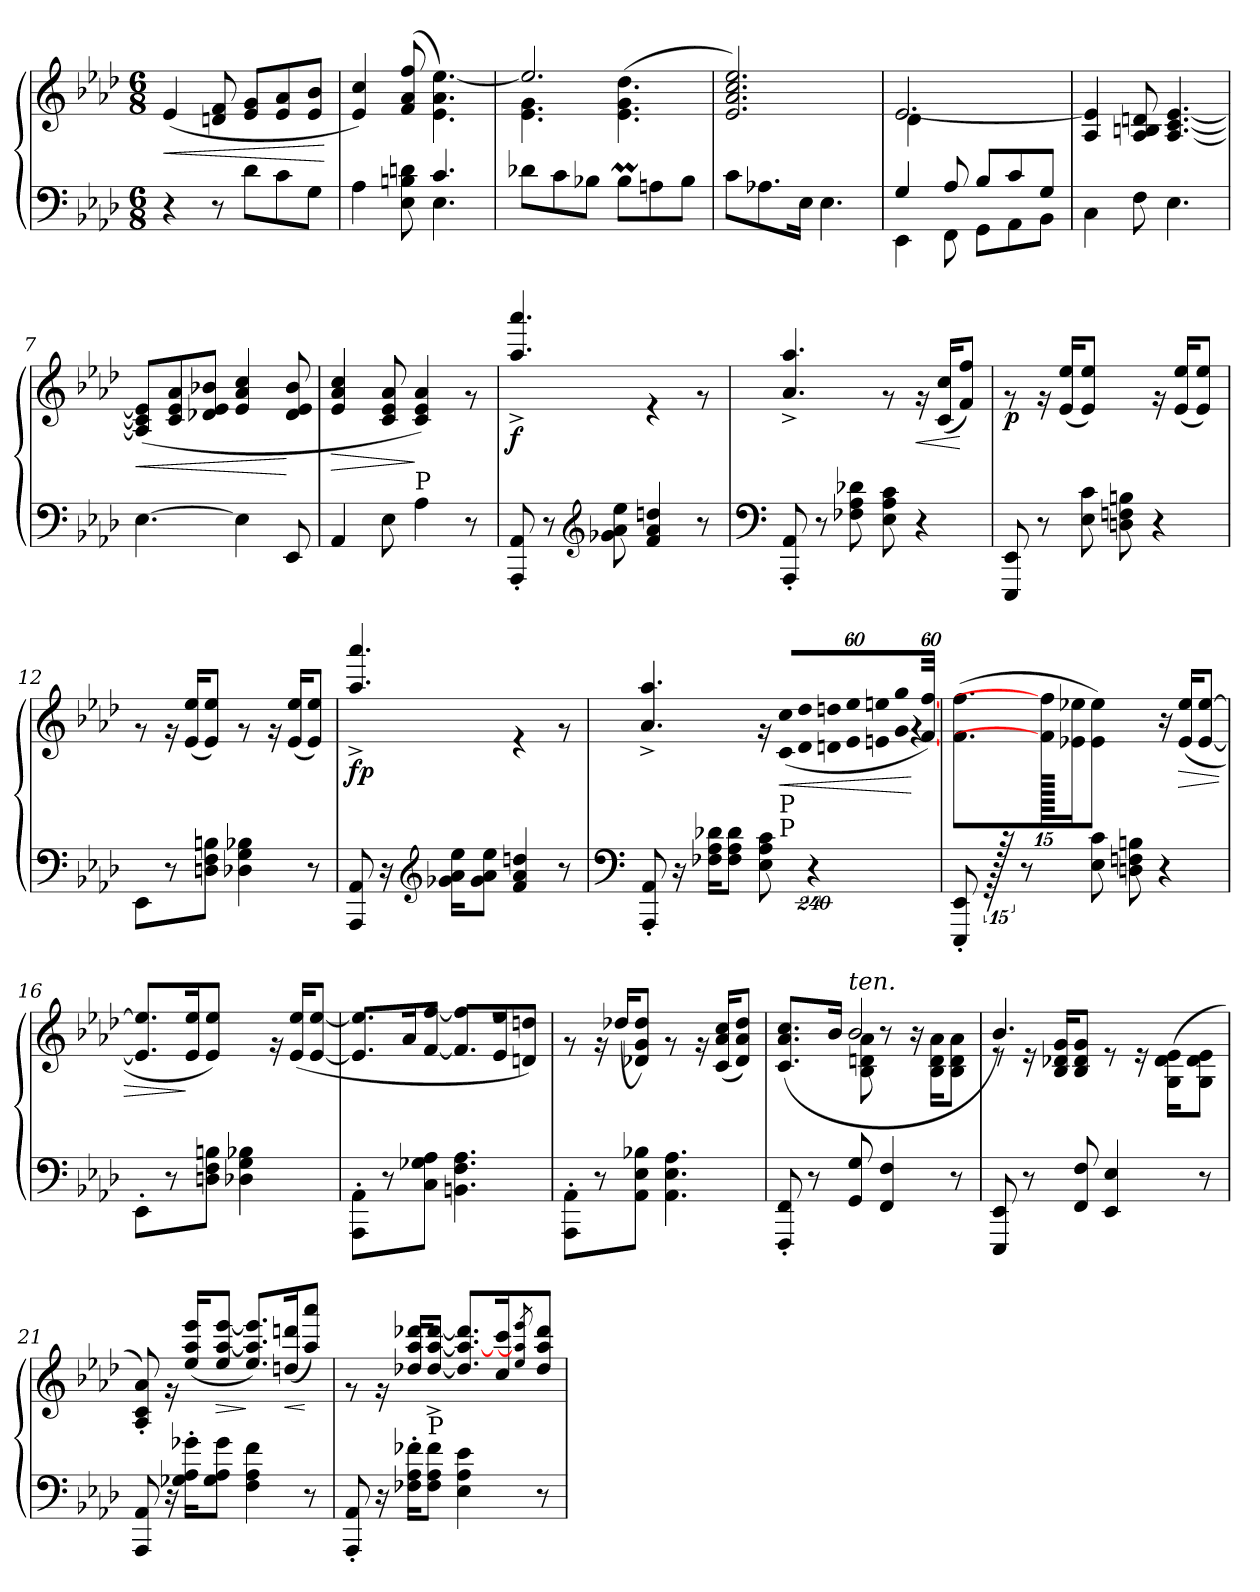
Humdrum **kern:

**kern	**kern	**dynam
*part1	*part1	*part1
*staff2	*staff1	*staff1/2
*clefF4	*clefG2	*
*k[b-e-a-d-]	*k[b-e-a-d-]	*
*A-:	*A-:	*
*M6/8	*M6/8	*
=1	=1	=1
!	!LO:TX:b:B:t=Allegretto.	!
!	!LO:TX:b:i:t=mezza voce.	!
!	!	!LO:HP:b
*	*^	*
4r	2.ryy	(>4e-/	<
8r	.	8dn/ 8f/	.
8d-\L	.	8e-/ 8g/L	.
8c\	.	8e-/ 8a-/	.
8G\J	.	8e-/ 8b-/J	.
*	*v	*v	*
.	.	[
=2	=2	=2
*^	*^	*
4.ryy	4A-\	2.ryy	4e-/ 4cc/)	.
.	8E-\ 8Bn\ 8dn\	.	(>8f/ 8a-/ 8ff/	.
4.c/	4.E-\	.	4.e-\ 4.a-\ [4.ee-\)	.
*v	*v	*	*	*
=3	=3	=3	=3
*	*	*^	*
8d-X\L	2.ryy	2.ee-/]	4.e-\ 4.g\	.
8c\	.	.	.	.
8B-X\J	.	.	.	.
8B-M\L	.	.	(>4.e-\ 4.g\ 4.dd-\	.
8An\	.	.	.	.
8B-\J	.	.	.	.
*	*	*v	*v	*
=4	=4	=4	=4
8c\L	2.ryy	2.e-/ 2.a-/ 2.cc/ 2.ee-/)	.
8.A-X\	.	.	.
16E-\Jk	.	.	.
4.E-\	.	.	.
=5	=5	=5	=5
*^	*	*^	*
4G/	4EE-\	2.ryy	[2.e-/	4d-\	.
8A-/	8FF\	.	.	2ryy	.
8B-/L	8GG\L	.	.	.	.
8c/	8AA-\	.	.	.	.
8G/J	8BB-\J	.	.	.	.
*v	*v	*	*	*	*
*	*	*v	*v	*
=6	=6	=6	=6
4C\	2.ryy	4A-/ 4e-/]	.
8F\	.	8A-/ 8Bn/ 8dn/	.
4.E-\	.	[4.A-/ [4.c/ [4.e-/	.
!!LO:LB:g=z	!!
=7	=7	=7	=7
!	!	!	!LO:HP:b
[4.E-\	2.ryy	(>8A-/] 8c/] 8e-/]L	<
.	.	8c/ 8e-/ 8a-/	.
.	.	8d-X/ 8e-/ 8b-X/J	.
4E-\]	.	4e-/ 4a-/ 4cc/	.
8EE-/	.	8d-/ 8e-/ 8b-/	[
=8	=8	=8	=8
!	!	!	!LO:HP:b
4AA-/	2.ryy	4e-/ 4a-/ 4cc/	>
8E-\	.	8c/ 8e-/ 8a-/	.
!	!	!LO:TX:b:t=P	!
4A-\	.	4c/ 4e-/ 4a-/)	]
8r	.	8r	.
=9	=9	=9	=9
!	!	!	!LO:DY:b
8AAA-/' 8AA-/'	2.ryy	4.aa-/^ 4.aaa-/^	f
8r	.	.	.
*clefG2	*	*	*
8g-X\ 8a-\ 8ee-\	.	.	.
4f/ 4a-/ 4ddn/	.	4r	.
8r	.	8r	.
=10	=10	=10	=10
*clefF4	*	*	*
8AAA-/' 8AA-/'	2.ryy	4.a-/^ 4.aa-/^	.
8r	.	.	.
8F-X\ 8A-\ 8d-X\	.	.	.
8E-\ 8A-\ 8c\	.	8r	.
!	!	!	!LO:HP:b
4r	.	16r	<
.	.	(<16c/ 16cc/KL	.
.	.	8f/ 8ff/J)	[
=11	=11	=11	=11
!	!	!	!LO:DY:b
8EEE-/ 8EE-/	2.ryy	8r	p
8r	.	16r	.
.	.	(<16e-/ 16ee-/KL	.
8E-\ 8c\	.	8e-/ 8ee-/J)	.
8Dn\ 8Fn\ 8Bn\	.	8ryy	.
4r	.	16r	.
.	.	(<16e-/ 16ee-/KL	.
.	.	8e-/ 8ee-/J)	.
!!LO:LB:g=z	!!
=12	=12	=12	=12
8EE-\L	2.ryy	8r	.
8r	.	16r	.
.	.	(<16e-/ 16ee-/KL	.
8Dn\ 8F\ 8Bn\J	.	8e-/ 8ee-/J)	.
4D-X\ 4G\ 4B-X\	.	8r	.
.	.	16r	.
.	.	(<16e-/ 16ee-/KL	.
8r	.	8e-/ 8ee-/J)	.
=13	=13	=13	=13
!	!	!	!LO:DY:b
!	!	!	!LO:DY:n=1:b
8AAA-/ 8AA-/	2.ryy	4.aa-/^ 4.aaa-/^	f p
16r	.	.	.
*clefG2	*	*	*
16g-X\ 16a-\ 16ee-\KL	.	.	.
8g-\ 8a-\ 8ee-\J	.	.	.
4f/ 4a-/ 4ddn/	.	4r	.
8r	.	8r	.
=14	=14	=14	=14
*clefF4	*	*	*
960ryy	2.ryy	4.a-/^ 4.aa-/^	.
8AAA-/' 8AA-/'	.	.	.
16r	.	.	.
16F-X\ 16A-\ 16d-X\KL	.	.	.
8F-\ 8A-\ 8d-\J	.	.	.
.	.	16r	.
8E-\ 8A-\ 8c\	.	.	.
*	*	*Xbrackettup	*
!	!	!LO:TX:b:t=P	!
!	!	!LO:TX:b:t=P	!
!	!	!LO:N:vis=16	!LO:HP:b
.	.	(<960%43c/ 960%43cc/LL	<
!	!	!LO:N:vis=16	!
.	.	960%43d-/ 960%43dd-/	.
960%239r	.	.	.
!	!	!LO:N:vis=16	!
.	.	960%43dn/ 960%43ddn/	.
!	!	!LO:N:vis=16	!
.	.	960%43e-/ 960%43ee-/	.
!	!	!LO:N:vis=16	!
.	.	960%43en/ 960%43een/	.
!	!	!LO:N:vis=16	!
.	.	960%43g/ 960%43gg/	.
!	!	!LO:N:vis=32	!
.	.	1920%43r	[
.	.	[1920%41f/ [1920%41ff/JJk)	.
!!LO:LB:g=z	!!
=15	=15	=15	=15
8EEE-/' 8EE-/'	2.ryy	(>8.f\ 8.ff\L	.
960r	.	.	.
8r	.	.	.
.	.	960f/] 960ff/]	.
.	.	16e-X\ 16ee-X\K	.
8E-\ 8c\	.	8e-\ 8ee-\J)	.
8Dn\ 8Fn\ 8Bn\	.	8ryy	.
4r	.	16r	.
!	!	!	!LO:HP:b
.	.	(>16e-/ 16ee-/KL	>
.	.	[8e-/ [8ee-/J	.
.	960ryy	.	.
=16	=16	=16	=16
8EE-'\L	2.ryy	8.e-/] 8.ee-/]L	.
8r	.	.	.
.	.	16e-/ 16ee-/K	]
8Dn\ 8F\ 8Bn\J	.	8e-/ 8ee-/J)	.
4D-X\ 4G\ 4B-X\	.	8ryy	.
.	.	16r	.
.	.	(>16e-/ 16ee-/KL	.
8ryy	.	[8e-/ [8ee-/J	.
=17	=17	=17	=17
8AAA-\' 8AA-\'L	2.ryy	8.e-/] 8.ee-/]L	.
8r	.	.	.
.	.	16a-/K	.
8C\ 8G-X\ 8A-\J	.	[8f/ [8ff/J	.
4.BBn\ 4.F\ 4.A-\	.	8.f/] 8.ff/]L	.
.	.	16e-/ 16ee-/K	.
.	.	8dn/ 8ddn/J)	.
=18	=18	=18	=18
8AAA-\' 8AA-\'L	2.ryy	8r	.
8r	.	16r	.
.	.	(<16dd-X/KL	.
8AA-\ 8E-\ 8B-X\J	.	8d-X/ 8g/ 8dd-/J)	.
4.AA-\ 4.E-\ 4.A-\	.	8r	.
.	.	16r	.
.	.	(<16c/ 16a-/ 16cc/KL	.
.	.	8d-/ 8a-/ 8dd-/J)	.
!!LO:LB:g=z
=19	=19	=19	=19
*	*	*^	*
8FFF/' 8FF/'	2.ryy	(>8.c/ 8.a-/ 8.cc/L	4ryy	.
8r	.	.	.	.
.	.	16b-/Jk	.	.
!	!	!LO:TX:a:i:t=ten.	!	!
8GG/ 8G/	.	2b-/	8B-\ 8dn\ 8a-\	.
4FF/ 4F/	.	.	8r	.
.	.	.	16r	.
.	.	.	16B-\ 16d\ 16a-\KL	.
8r	.	.	8B-\ 8d\ 8a-\J	.
=20	=20	=20	=20	=20
8EEE-/ 8EE-/	2.ryy	4.b-/)	8re	.
8r	.	.	16re	.
.	.	.	16B-/ 16d-X/ 16g/KL	.
8FF/ 8F/	.	.	8B-/ 8d-/ 8g/J	.
4EE-/ 4E-/	.	4.ryy	8r	.
.	.	.	16r	.
.	.	.	(>16G\ 16d-\ 16e-\KL	.
8r	.	.	8G\ 8d-\ 8e-\J	.
*	*	*v	*v	*
=21	=21	=21	=21
8AAA-/ 8AA-/	2.ryy	8A-/' 8c/' 8a-/')	.
16r	.	16r	.
16G-X\' 16A-\' 16g-X\'KL	.	(>16ee-/ 16aa-/ 16eee-/KL	.
!	!	!	!LO:HP:b
8G-\ 8A-\ 8g-\J	.	8ee-/ [8aa-/ [8eee-/J	>
4F\ 4A-\ 4f\	.	8.ee-/ 8.aa-/] 8.eee-/]L)	]
!	!	!	!LO:HP:b
.	.	(>16ddn/ 16dddn/K	<
8r	.	8aa-/ 8aaa-/J)	[
=22	=22	=22	=22
8AAA-/' 8AA-/'	2.ryy	8r	.
16r	.	16r	.
16F-X\' 16A-\' 16f-X\'KL	.	16dd-X/ 16aa-/ 16ddd-X/KL	.
!	!	!LO:TX:b:t=P	!
8F-\ 8A-\ 8f-\J	.	[8dd-/^ [8aa-/^ [8ddd-/^J	.
4E-\ 4A-\ 4e-\	.	8.dd-/] 8.aa-/_ 8.ddd-/]L	.
.	.	16cc/ 16ccc/K	.
.	.	8qee-/ 8qaa-/] 8qeee-/	.
8r	.	8dd-/ 8aa-/ 8ddd-/J	.
*	*v	*v	*
=	=	=
*-	*-	*-
